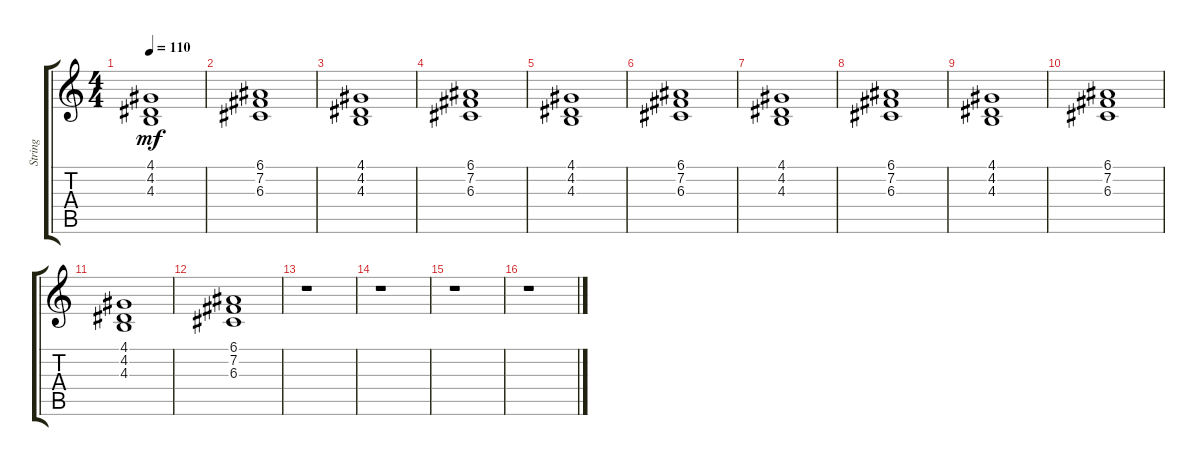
\track ("String" "String") {instrument stringensemble2}
\staff {score tabs}
\tuning (E4 B3 G3 D3 A2 E2) {hide}
\ts (4 4)
\tempo 110
\clef g2
\ks c
(4.1 4.2 4.3).1{dy mf} |
(6.1 7.2 6.3).1 |
(4.1 4.2 4.3).1 |
(6.1 7.2 6.3).1 |
(4.1 4.2 4.3).1 |
(6.1 7.2 6.3).1 |
(4.1 4.2 4.3).1 |
(6.1 7.2 6.3).1 |
(4.1 4.2 4.3).1 |
(6.1 7.2 6.3).1 |
(4.1 4.2 4.3).1 |
(6.1 7.2 6.3).1 |
r.1 |
r.1 |
r.1 |
r.1
